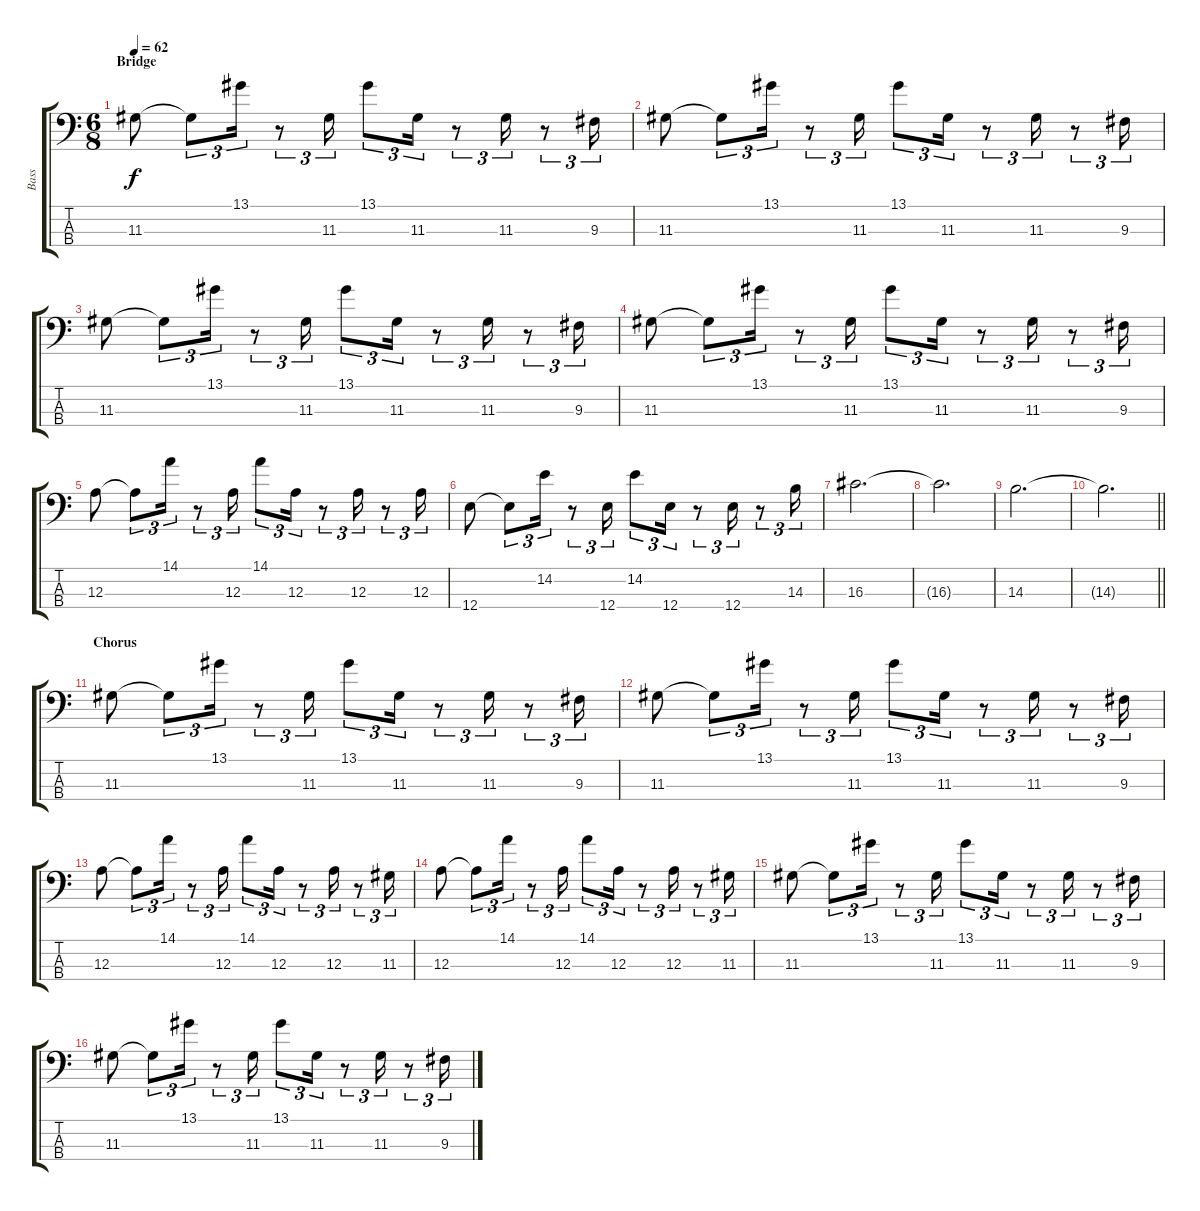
\track ("Bass" "Bass") {instrument electricbassfinger}
\staff {score tabs}
\tuning (G2 D2 A1 E1) {hide}
\ts (6 8)
\section ("" "Bridge")
\tempo 62
\clef f4
\ks c
11.3.8{dy f} 11.3{t}.8{tu (3 2)} 13.1.16{tu (3 2)} r.8{tu (3 2)} 11.3.16{tu (3 2)} 13.1.8{tu (3 2)} 11.3.16{tu (3 2)} r.8{tu (3 2)} 11.3.16{tu (3 2)} r.8{tu (3 2)} 9.3.16{tu (3 2)} |
11.3.8 11.3{t}.8{tu (3 2)} 13.1.16{tu (3 2)} r.8{tu (3 2)} 11.3.16{tu (3 2)} 13.1.8{tu (3 2)} 11.3.16{tu (3 2)} r.8{tu (3 2)} 11.3.16{tu (3 2)} r.8{tu (3 2)} 9.3.16{tu (3 2)} |
11.3.8 11.3{t}.8{tu (3 2)} 13.1.16{tu (3 2)} r.8{tu (3 2)} 11.3.16{tu (3 2)} 13.1.8{tu (3 2)} 11.3.16{tu (3 2)} r.8{tu (3 2)} 11.3.16{tu (3 2)} r.8{tu (3 2)} 9.3.16{tu (3 2)} |
11.3.8 11.3{t}.8{tu (3 2)} 13.1.16{tu (3 2)} r.8{tu (3 2)} 11.3.16{tu (3 2)} 13.1.8{tu (3 2)} 11.3.16{tu (3 2)} r.8{tu (3 2)} 11.3.16{tu (3 2)} r.8{tu (3 2)} 9.3.16{tu (3 2)} |
12.3.8 12.3{t}.8{tu (3 2)} 14.1.16{tu (3 2)} r.8{tu (3 2)} 12.3.16{tu (3 2)} 14.1.8{tu (3 2)} 12.3.16{tu (3 2)} r.8{tu (3 2)} 12.3.16{tu (3 2)} r.8{tu (3 2)} 12.3.16{tu (3 2)} |
12.4.8 12.4{t}.8{tu (3 2)} 14.2.16{tu (3 2)} r.8{tu (3 2)} 12.4.16{tu (3 2)} 14.2.8{tu (3 2)} 12.4.16{tu (3 2)} r.8{tu (3 2)} 12.4.16{tu (3 2)} r.8{tu (3 2)} 14.3.16{tu (3 2)} |
16.3.2{d} |
16.3{t}.2{d} |
14.3.2{d} |
\barLineRight lightlight
14.3{t}.2{d} |
\section ("" "Chorus")
11.3.8 11.3{t}.8{tu (3 2)} 13.1.16{tu (3 2)} r.8{tu (3 2)} 11.3.16{tu (3 2)} 13.1.8{tu (3 2)} 11.3.16{tu (3 2)} r.8{tu (3 2)} 11.3.16{tu (3 2)} r.8{tu (3 2)} 9.3.16{tu (3 2)} |
11.3.8 11.3{t}.8{tu (3 2)} 13.1.16{tu (3 2)} r.8{tu (3 2)} 11.3.16{tu (3 2)} 13.1.8{tu (3 2)} 11.3.16{tu (3 2)} r.8{tu (3 2)} 11.3.16{tu (3 2)} r.8{tu (3 2)} 9.3.16{tu (3 2)} |
12.3.8 12.3{t}.8{tu (3 2)} 14.1.16{tu (3 2)} r.8{tu (3 2)} 12.3.16{tu (3 2)} 14.1.8{tu (3 2)} 12.3.16{tu (3 2)} r.8{tu (3 2)} 12.3.16{tu (3 2)} r.8{tu (3 2)} 11.3.16{tu (3 2)} |
12.3.8 12.3{t}.8{tu (3 2)} 14.1.16{tu (3 2)} r.8{tu (3 2)} 12.3.16{tu (3 2)} 14.1.8{tu (3 2)} 12.3.16{tu (3 2)} r.8{tu (3 2)} 12.3.16{tu (3 2)} r.8{tu (3 2)} 11.3.16{tu (3 2)} |
11.3.8 11.3{t}.8{tu (3 2)} 13.1.16{tu (3 2)} r.8{tu (3 2)} 11.3.16{tu (3 2)} 13.1.8{tu (3 2)} 11.3.16{tu (3 2)} r.8{tu (3 2)} 11.3.16{tu (3 2)} r.8{tu (3 2)} 9.3.16{tu (3 2)} |
11.3.8 11.3{t}.8{tu (3 2)} 13.1.16{tu (3 2)} r.8{tu (3 2)} 11.3.16{tu (3 2)} 13.1.8{tu (3 2)} 11.3.16{tu (3 2)} r.8{tu (3 2)} 11.3.16{tu (3 2)} r.8{tu (3 2)} 9.3.16{tu (3 2)}
